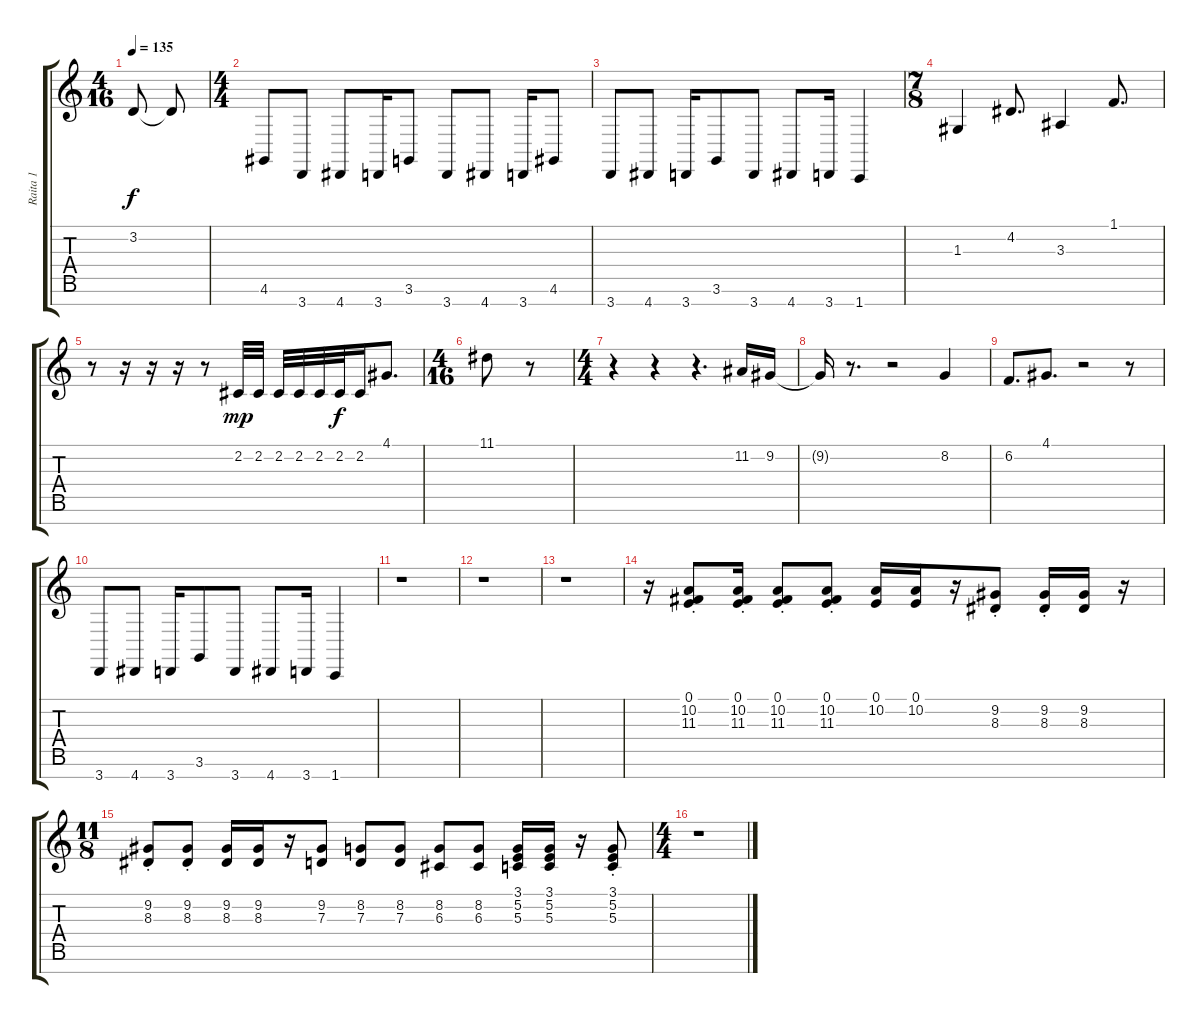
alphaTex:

\track ("Raita 1" "Raita 1") {instrument acousticgrandpiano}
\staff {score tabs}
\tuning (E4 B3 G3 D3 A2 E2 B1) {hide}
\ts (4 16)
\tempo 135
\clef g2
\ks c
3.2.8{dy f volume 8} 3.2{t}.8 |
\ts (4 4)
4.6.8{volume 12} 3.7.8 4.7.8 3.7.16 3.6.8 3.7.8 4.7.8 3.7.16 4.6.8 |
3.7.8 4.7.8 3.7.16 3.6.8 3.7.8 4.7.8 3.7.16 1.7.4 |
\ts (7 8)
1.3.4 4.2.8{d} 3.3.4 1.1.8{d} |
r.8 r.16 r.16 r.16 r.8 2.2.32{dy mp} 2.2.32 2.2.32 2.2.32 2.2.32 2.2.32{dy f} 2.2.16 4.1.8{d} |
\ts (4 16)
11.1.8{volume 8} r.8 |
\ts (4 4)
r.4{volume 11} r.4 r.4{d} 11.2.16 9.2.16 |
9.2{t}.16 r.8{d} r.2 8.2.4 |
6.2.8{d} 4.1.8{d} r.2 r.8 |
3.7.8 4.7.8 3.7.16 3.6.8 3.7.8 4.7.8 3.7.16 1.7.4 |
r.1 |
r.1 |
r.1 |
r.16{volume 11 instrument synthbrass2} (0.1{st} 10.2{st} 11.3).8 (0.1{st} 10.2{st} 11.3{st}).16 (0.1{st} 10.2{st} 11.3{st}).8 (0.1{st} 10.2{st} 11.3{st}).8 (0.1 10.2).16 (0.1 10.2).16 r.16 (9.2{st} 8.3{st}).8 (9.2{st} 8.3{st}).16 (9.2 8.3).16 r.16 |
\ts (11 8)
(9.2{st} 8.3{st}).8 (9.2{st} 8.3{st}).8 (9.2 8.3).16 (9.2 8.3).16 r.16 (9.2 7.3).8 (8.2 7.3).8 (8.2 7.3).8 (8.2 6.3).8 (8.2 6.3).8 (3.1 5.2 5.3).16 (3.1 5.2 5.3).16 r.16 (3.1{st} 5.2{st} 5.3{st}).8 |
\ts (4 4)
r.1
